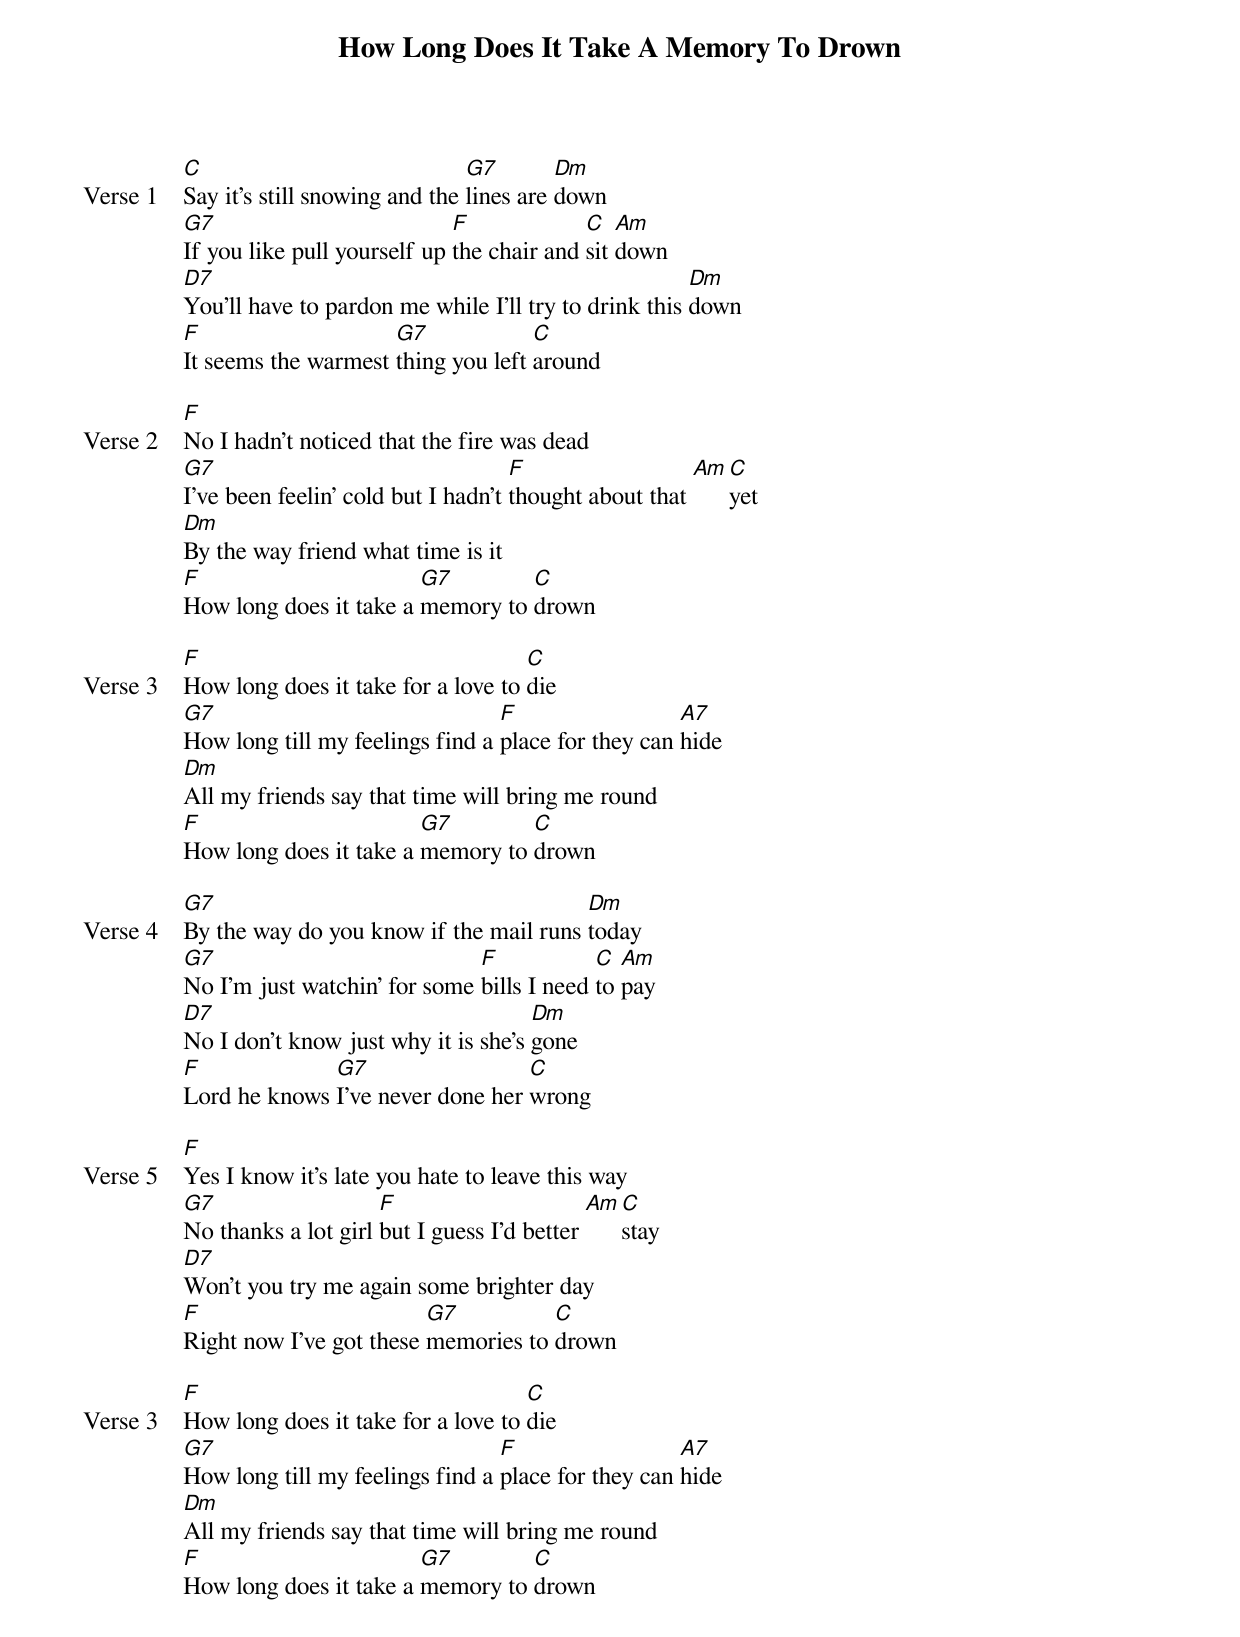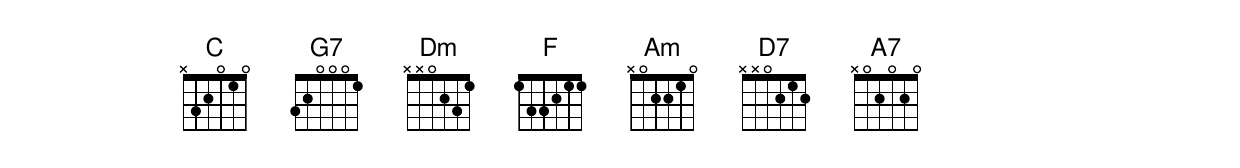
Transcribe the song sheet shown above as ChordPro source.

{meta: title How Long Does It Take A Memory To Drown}
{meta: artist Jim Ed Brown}
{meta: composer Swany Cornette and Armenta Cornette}
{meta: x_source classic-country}
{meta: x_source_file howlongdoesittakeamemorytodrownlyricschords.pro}
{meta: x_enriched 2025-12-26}

{start_of_verse: Verse 1}
[C]Say it's still snowing and the [G7]lines are [Dm]down
[G7]If you like pull yourself up [F]the chair and [C]sit [Am]down
[D7]You'll have to pardon me while I'll try to drink this [Dm]down
[F]It seems the warmest [G7]thing you left [C]around
{end_of_verse}

{start_of_verse: Verse 2}
[F]No I hadn't noticed that the fire was dead
[G7]I've been feelin' cold but I hadn't [F]thought about that [Am][C]yet
[Dm]By the way friend what time is it
[F]How long does it take a [G7]memory to [C]drown
{end_of_verse}

{start_of_verse: Verse 3}
[F]How long does it take for a love to [C]die
[G7]How long till my feelings find a [F]place for they can [A7]hide
[Dm]All my friends say that time will bring me round
[F]How long does it take a [G7]memory to [C]drown
{end_of_verse}

{start_of_verse: Verse 4}
[G7]By the way do you know if the mail runs [Dm]today
[G7]No I'm just watchin' for some [F]bills I need [C]to [Am]pay
[D7]No I don't know just why it is she's [Dm]gone
[F]Lord he knows [G7]I've never done her [C]wrong
{end_of_verse}

{start_of_verse: Verse 5}
[F]Yes I know it's late you hate to leave this way
[G7]No thanks a lot girl [F]but I guess I'd better [Am][C]stay
[D7]Won't you try me again some brighter day
[F]Right now I've got these [G7]memories to [C]drown
{end_of_verse}

{start_of_verse: Verse 3}
[F]How long does it take for a love to [C]die
[G7]How long till my feelings find a [F]place for they can [A7]hide
[Dm]All my friends say that time will bring me round
[F]How long does it take a [G7]memory to [C]drown
{end_of_verse}
